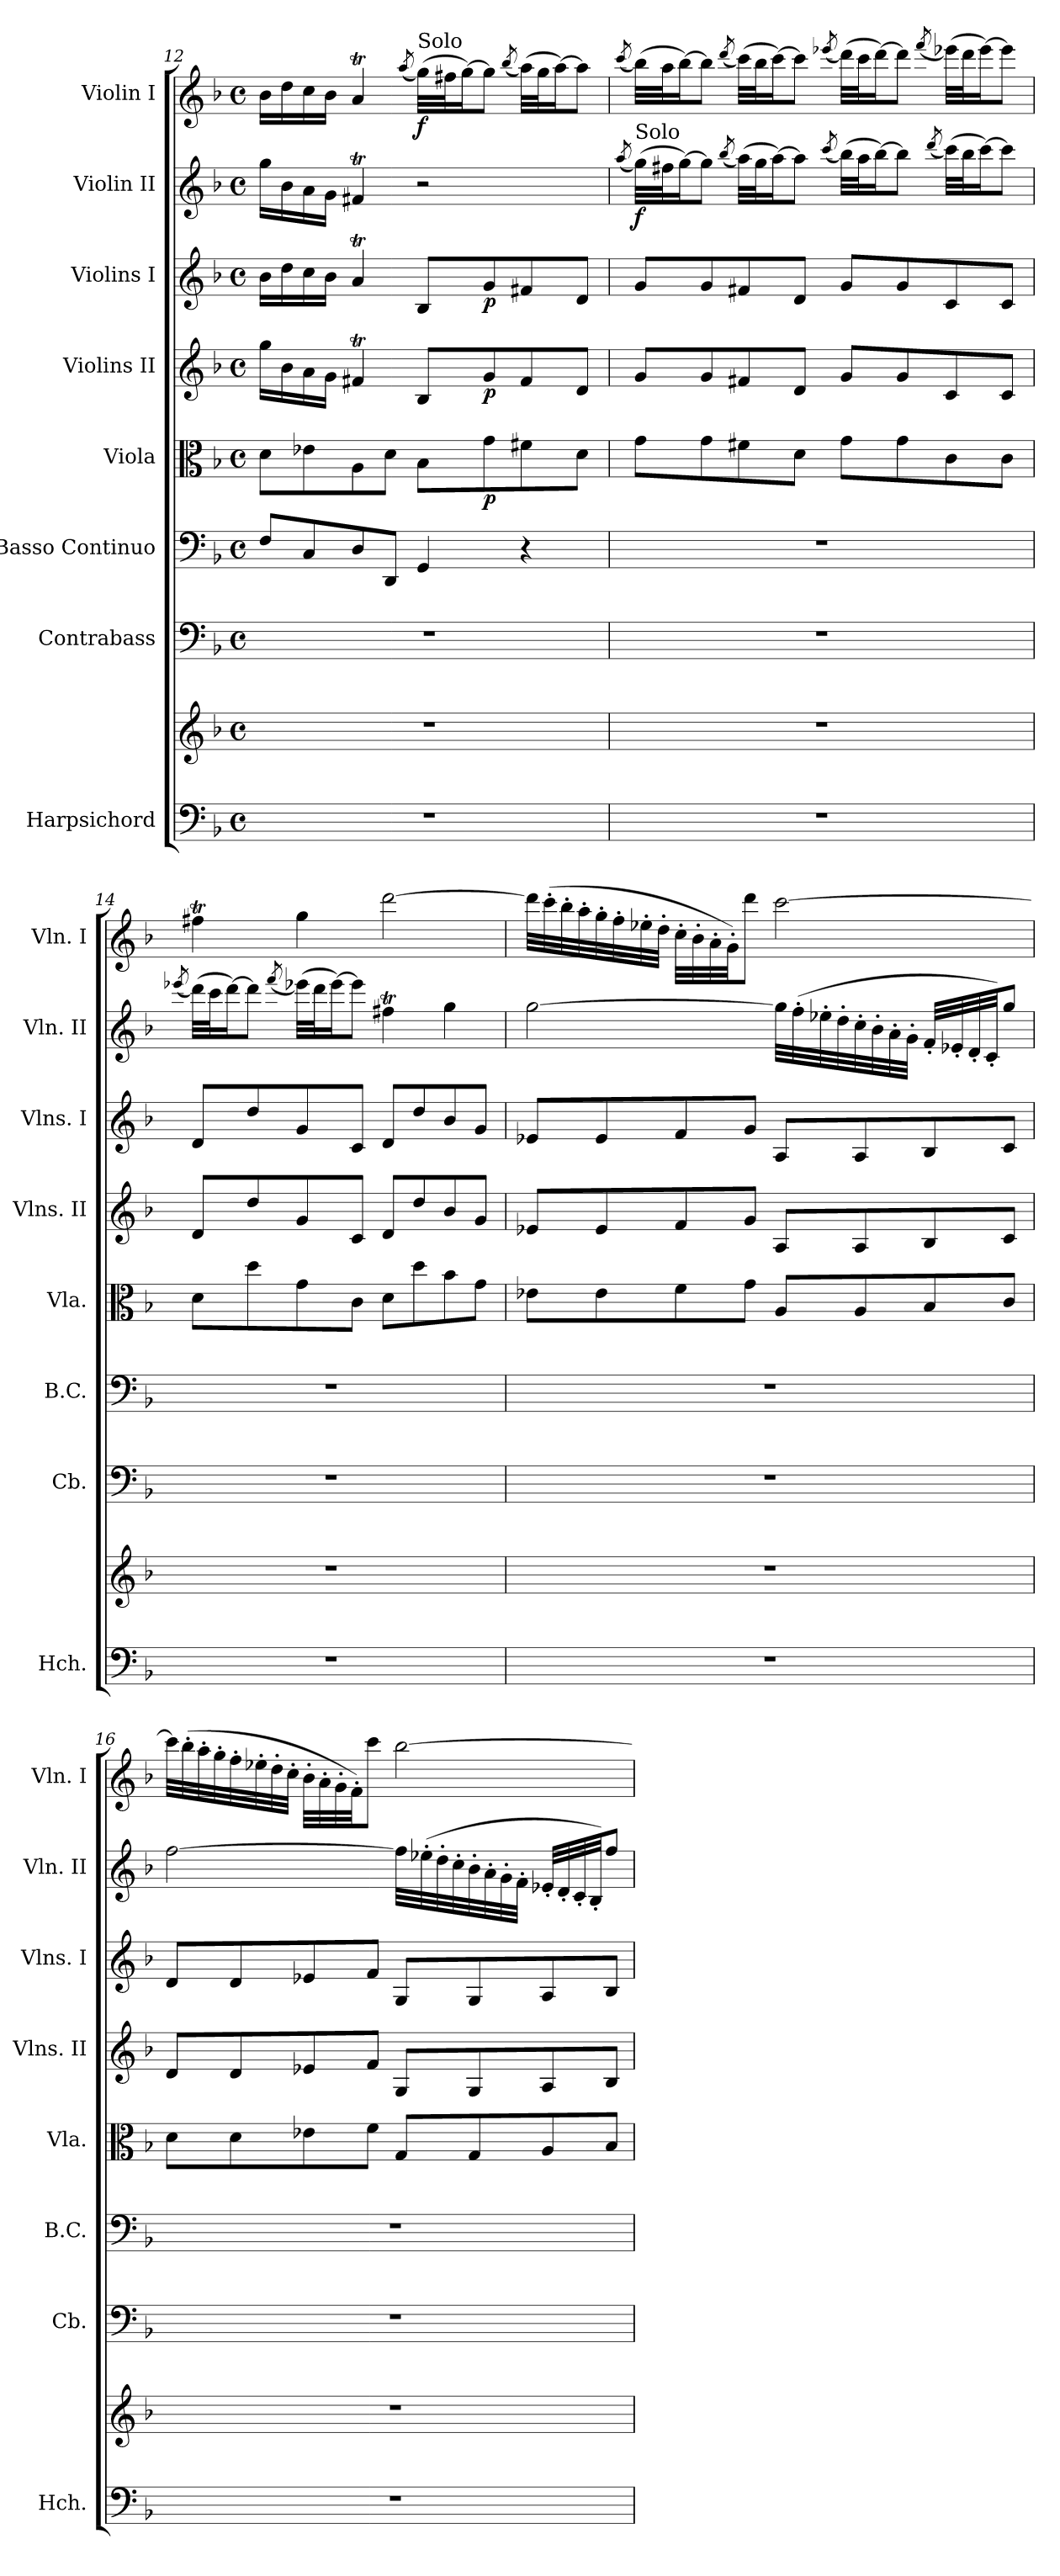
**kern	**kern	**kern	**kern	**kern	**dynam	**kern	**dynam	**kern	**dynam	**kern	**dynam	**kern	**dynam
*part8	*part8	*part7	*part6	*part5	*part5	*part4	*part4	*part3	*part3	*part2	*part2	*part1	*part1
*staff9	*staff8	*staff7	*staff6	*staff5	*staff5	*staff4	*staff4	*staff3	*staff3	*staff2	*staff2	*staff1	*staff1
*I"Harpsichord	*	*I"Contrabass	*I"Basso Continuo	*I"Viola	*	*I"Violins II	*	*I"Violins I	*	*I"Violin II	*	*I"Violin I	*
*I'Hch.	*	*I'Cb.	*I'B.C.	*I'Vla.	*	*I'Vlns. II	*	*I'Vlns. I	*	*I'Vln. II	*	*I'Vln. I	*
!!LO:PB:g=z
*clefF4	*clefG2	*clefF4	*clefF4	*clefC3	*	*clefG2	*	*clefG2	*	*clefG2	*	*clefG2	*
*	*	*ITrd7c12	*	*	*	*	*	*	*	*	*	*	*
*k[b-]	*k[b-]	*k[b-]	*k[b-]	*k[b-]	*	*k[b-]	*	*k[b-]	*	*k[b-]	*	*k[b-]	*
*M4/4	*M4/4	*M4/4	*M4/4	*M4/4	*	*M4/4	*	*M4/4	*	*M4/4	*	*M4/4	*
*met(c)	*met(c)	*met(c)	*met(c)	*met(c)	*	*met(c)	*	*met(c)	*	*met(c)	*	*met(c)	*
=12	=12	=12	=12	=12	=12	=12	=12	=12	=12	=12	=12	=12	=12
1r	1r	1r	8F/L	8d\L	.	16gg\LL	.	16b-\LL	.	16gg\LL	.	16b-\LL	.
.	.	.	.	.	.	16b-\	.	16dd\	.	16b-\	.	16dd\	.
.	.	.	8C/	8e-X\	.	16a\	.	16cc\	.	16a\	.	16cc\	.
.	.	.	.	.	.	16g\JJ	.	16b-\JJ	.	16g\JJ	.	16b-\JJ	.
.	.	.	8D/	8A\	.	4f#Xt/	.	4at/	.	4f#Xt/	.	4at/	.
.	.	.	8DD/J	8d\J	.	.	.	.	.	.	.	.	.
.	.	.	.	.	.	.	.	.	.	.	.	(<8qaa/	.
!	!	!	!	!	!	!	!	!	!	!	!	!LO:TX:a:t=Solo	!
!	!	!	!	!	!	!	!	!	!	!	!	!	!LO:DY:b
.	.	.	4GG/	8B-\L	.	8B-/L	.	8B-/L	.	2r	.	(>32gg\LLL)	f
.	.	.	.	.	.	.	.	.	.	.	.	32ff#X\J	.
.	.	.	.	.	.	.	.	.	.	.	.	[16gg\J)	.
!	!	!	!	!	!LO:DY:b	!	!LO:DY:b	!	!LO:DY:b	!	!	!	!
.	.	.	.	8g\	p	8g/	p	8g/	p	.	.	8gg\J]	.
.	.	.	.	.	.	.	.	.	.	.	.	(<8qbb-/	.
.	.	.	4r	8f#X\	.	8f#/	.	8f#X/	.	.	.	(>32aa\LLL)	.
.	.	.	.	.	.	.	.	.	.	.	.	32gg\J	.
.	.	.	.	.	.	.	.	.	.	.	.	[16aa\J)	.
.	.	.	.	8d\J	.	8d/J	.	8d/J	.	.	.	8aa\J]	.
!!LO:LB:g=z
=13	=13	=13	=13	=13	=13	=13	=13	=13	=13	=13	=13	=13	=13
.	.	.	.	.	.	.	.	.	.	(<8qaa/	.	(<8qccc/	.
!	!	!	!	!	!	!	!	!	!	!LO:TX:a:t=Solo	!	!	!
!	!	!	!	!	!	!	!	!	!	!	!LO:DY:b	!	!
1r	1r	1r	1r	8g\L	.	8g/L	.	8g/L	.	(>32gg\LLL)	f	(>32bb-\LLL)	.
.	.	.	.	.	.	.	.	.	.	32ff#X\J	.	32aa\J	.
.	.	.	.	.	.	.	.	.	.	[16gg\J)	.	[16bb-\J)	.
.	.	.	.	8g\	.	8g/	.	8g/	.	8gg\J]	.	8bb-\J]	.
.	.	.	.	.	.	.	.	.	.	(<8qbb-/	.	(<8qddd/	.
.	.	.	.	8f#X\	.	8f#X/	.	8f#X/	.	(>32aa\LLL)	.	(>32ccc\LLL)	.
.	.	.	.	.	.	.	.	.	.	32gg\J	.	32bb-\J	.
.	.	.	.	.	.	.	.	.	.	[16aa\J)	.	[16ccc\J)	.
.	.	.	.	8d\J	.	8d/J	.	8d/J	.	8aa\J]	.	8ccc\J]	.
.	.	.	.	.	.	.	.	.	.	(<8qccc/	.	(<8qeee-X/	.
.	.	.	.	8g\L	.	8g/L	.	8g/L	.	(>32bb-\LLL)	.	(>32ddd\LLL)	.
.	.	.	.	.	.	.	.	.	.	32aa\J	.	32ccc\J	.
.	.	.	.	.	.	.	.	.	.	[16bb-\J)	.	[16ddd\J)	.
.	.	.	.	8g\	.	8g/	.	8g/	.	8bb-\J]	.	8ddd\J]	.
.	.	.	.	.	.	.	.	.	.	(<8qddd/	.	(<8qfff/	.
.	.	.	.	8c\	.	8c/	.	8c/	.	(>32ccc\LLL)	.	(>32eee-\LLL)	.
.	.	.	.	.	.	.	.	.	.	32bb-\J	.	32ddd\J	.
.	.	.	.	.	.	.	.	.	.	[16ccc\J)	.	[16eee-\J)	.
.	.	.	.	8c\J	.	8c/J	.	8c/J	.	8ccc\J]	.	8eee-\J]	.
!!LO:PB:g=z
=14	=14	=14	=14	=14	=14	=14	=14	=14	=14	=14	=14	=14	=14
.	.	.	.	.	.	.	.	.	.	(<8qeee-X/	.	.	.
1r	1r	1r	1r	8d\L	.	8d/L	.	8d/L	.	(>32ddd\LLL)	.	4ff#Xt\	.
.	.	.	.	.	.	.	.	.	.	32ccc\J	.	.	.
.	.	.	.	.	.	.	.	.	.	[16ddd\J)	.	.	.
.	.	.	.	8dd\	.	8dd/	.	8dd/	.	8ddd\J]	.	.	.
.	.	.	.	.	.	.	.	.	.	(<8qfff/	.	.	.
.	.	.	.	8g\	.	8g/	.	8g/	.	(>32eee-\LLL)	.	4gg\	.
.	.	.	.	.	.	.	.	.	.	32ddd\J	.	.	.
.	.	.	.	.	.	.	.	.	.	[16eee-\J)	.	.	.
.	.	.	.	8c\J	.	8c/J	.	8c/J	.	8eee-\J]	.	.	.
.	.	.	.	8d\L	.	8d/L	.	8d/L	.	4ff#Xt\	.	[2ddd\	.
.	.	.	.	8dd\	.	8dd/	.	8dd/	.	.	.	.	.
.	.	.	.	8b-\	.	8b-/	.	8b-/	.	4gg\	.	.	.
.	.	.	.	8g\J	.	8g/J	.	8g/J	.	.	.	.	.
!!LO:LB:g=z
=15	=15	=15	=15	=15	=15	=15	=15	=15	=15	=15	=15	=15	=15
1r	1r	1r	1r	8e-X\L	.	8e-X/L	.	8e-X/L	.	[2gg\	.	32ddd\LLL]	.
.	.	.	.	.	.	.	.	.	.	.	.	(>32ccc'\	.
.	.	.	.	.	.	.	.	.	.	.	.	32bb-'\	.
.	.	.	.	.	.	.	.	.	.	.	.	32aa'\	.
.	.	.	.	8e-\	.	8e-/	.	8e-/	.	.	.	32gg'\	.
.	.	.	.	.	.	.	.	.	.	.	.	32ff'\	.
.	.	.	.	.	.	.	.	.	.	.	.	32ee-X'\	.
.	.	.	.	.	.	.	.	.	.	.	.	32dd'\JJJ	.
.	.	.	.	8f\	.	8f/	.	8f/	.	.	.	32cc'\LLL	.
.	.	.	.	.	.	.	.	.	.	.	.	32b-'\	.
.	.	.	.	.	.	.	.	.	.	.	.	32a'\	.
.	.	.	.	.	.	.	.	.	.	.	.	32g'\JJ)	.
.	.	.	.	8g\J	.	8g/J	.	8g/J	.	.	.	8ddd\J	.
.	.	.	.	8A/L	.	8A/L	.	8A/L	.	32gg\LLL]	.	[2ccc\	.
.	.	.	.	.	.	.	.	.	.	(>32ff'\	.	.	.
.	.	.	.	.	.	.	.	.	.	32ee-X'\	.	.	.
.	.	.	.	.	.	.	.	.	.	32dd'\	.	.	.
.	.	.	.	8A/	.	8A/	.	8A/	.	32cc'\	.	.	.
.	.	.	.	.	.	.	.	.	.	32b-'\	.	.	.
.	.	.	.	.	.	.	.	.	.	32a'\	.	.	.
.	.	.	.	.	.	.	.	.	.	32g'\JJJ	.	.	.
.	.	.	.	8B-/	.	8B-/	.	8B-/	.	32f'/LLL	.	.	.
.	.	.	.	.	.	.	.	.	.	32e-X'/	.	.	.
.	.	.	.	.	.	.	.	.	.	32d'/	.	.	.
.	.	.	.	.	.	.	.	.	.	32c'/JJ)	.	.	.
.	.	.	.	8c/J	.	8c/J	.	8c/J	.	8gg/J	.	.	.
!!LO:PB:g=z
=16	=16	=16	=16	=16	=16	=16	=16	=16	=16	=16	=16	=16	=16
1r	1r	1r	1r	8d\L	.	8d/L	.	8d/L	.	[2ff\	.	32ccc\LLL]	.
.	.	.	.	.	.	.	.	.	.	.	.	(>32bb-'\	.
.	.	.	.	.	.	.	.	.	.	.	.	32aa'\	.
.	.	.	.	.	.	.	.	.	.	.	.	32gg'\	.
.	.	.	.	8d\	.	8d/	.	8d/	.	.	.	32ff'\	.
.	.	.	.	.	.	.	.	.	.	.	.	32ee-X'\	.
.	.	.	.	.	.	.	.	.	.	.	.	32dd'\	.
.	.	.	.	.	.	.	.	.	.	.	.	32cc'\JJJ	.
.	.	.	.	8e-X\	.	8e-X/	.	8e-X/	.	.	.	32b-'\LLL	.
.	.	.	.	.	.	.	.	.	.	.	.	32a'\	.
.	.	.	.	.	.	.	.	.	.	.	.	32g'\	.
.	.	.	.	.	.	.	.	.	.	.	.	32f'\JJ)	.
.	.	.	.	8f\J	.	8f/J	.	8f/J	.	.	.	8ccc\J	.
.	.	.	.	8G/L	.	8G/L	.	8G/L	.	32ff\LLL]	.	[2bb-\	.
.	.	.	.	.	.	.	.	.	.	(>32ee-X'\	.	.	.
.	.	.	.	.	.	.	.	.	.	32dd'\	.	.	.
.	.	.	.	.	.	.	.	.	.	32cc'\	.	.	.
.	.	.	.	8G/	.	8G/	.	8G/	.	32b-'\	.	.	.
.	.	.	.	.	.	.	.	.	.	32a'\	.	.	.
.	.	.	.	.	.	.	.	.	.	32g'\	.	.	.
.	.	.	.	.	.	.	.	.	.	32f'\JJJ	.	.	.
.	.	.	.	8A/	.	8A/	.	8A/	.	32e-X'/LLL	.	.	.
.	.	.	.	.	.	.	.	.	.	32d'/	.	.	.
.	.	.	.	.	.	.	.	.	.	32c'/	.	.	.
.	.	.	.	.	.	.	.	.	.	32B-'/JJ)	.	.	.
.	.	.	.	8B-/J	.	8B-/J	.	8B-/J	.	8ff/J	.	.	.
=	=	=	=	=	=	=	=	=	=	=	=	=	=
*-	*-	*-	*-	*-	*-	*-	*-	*-	*-	*-	*-	*-	*-
